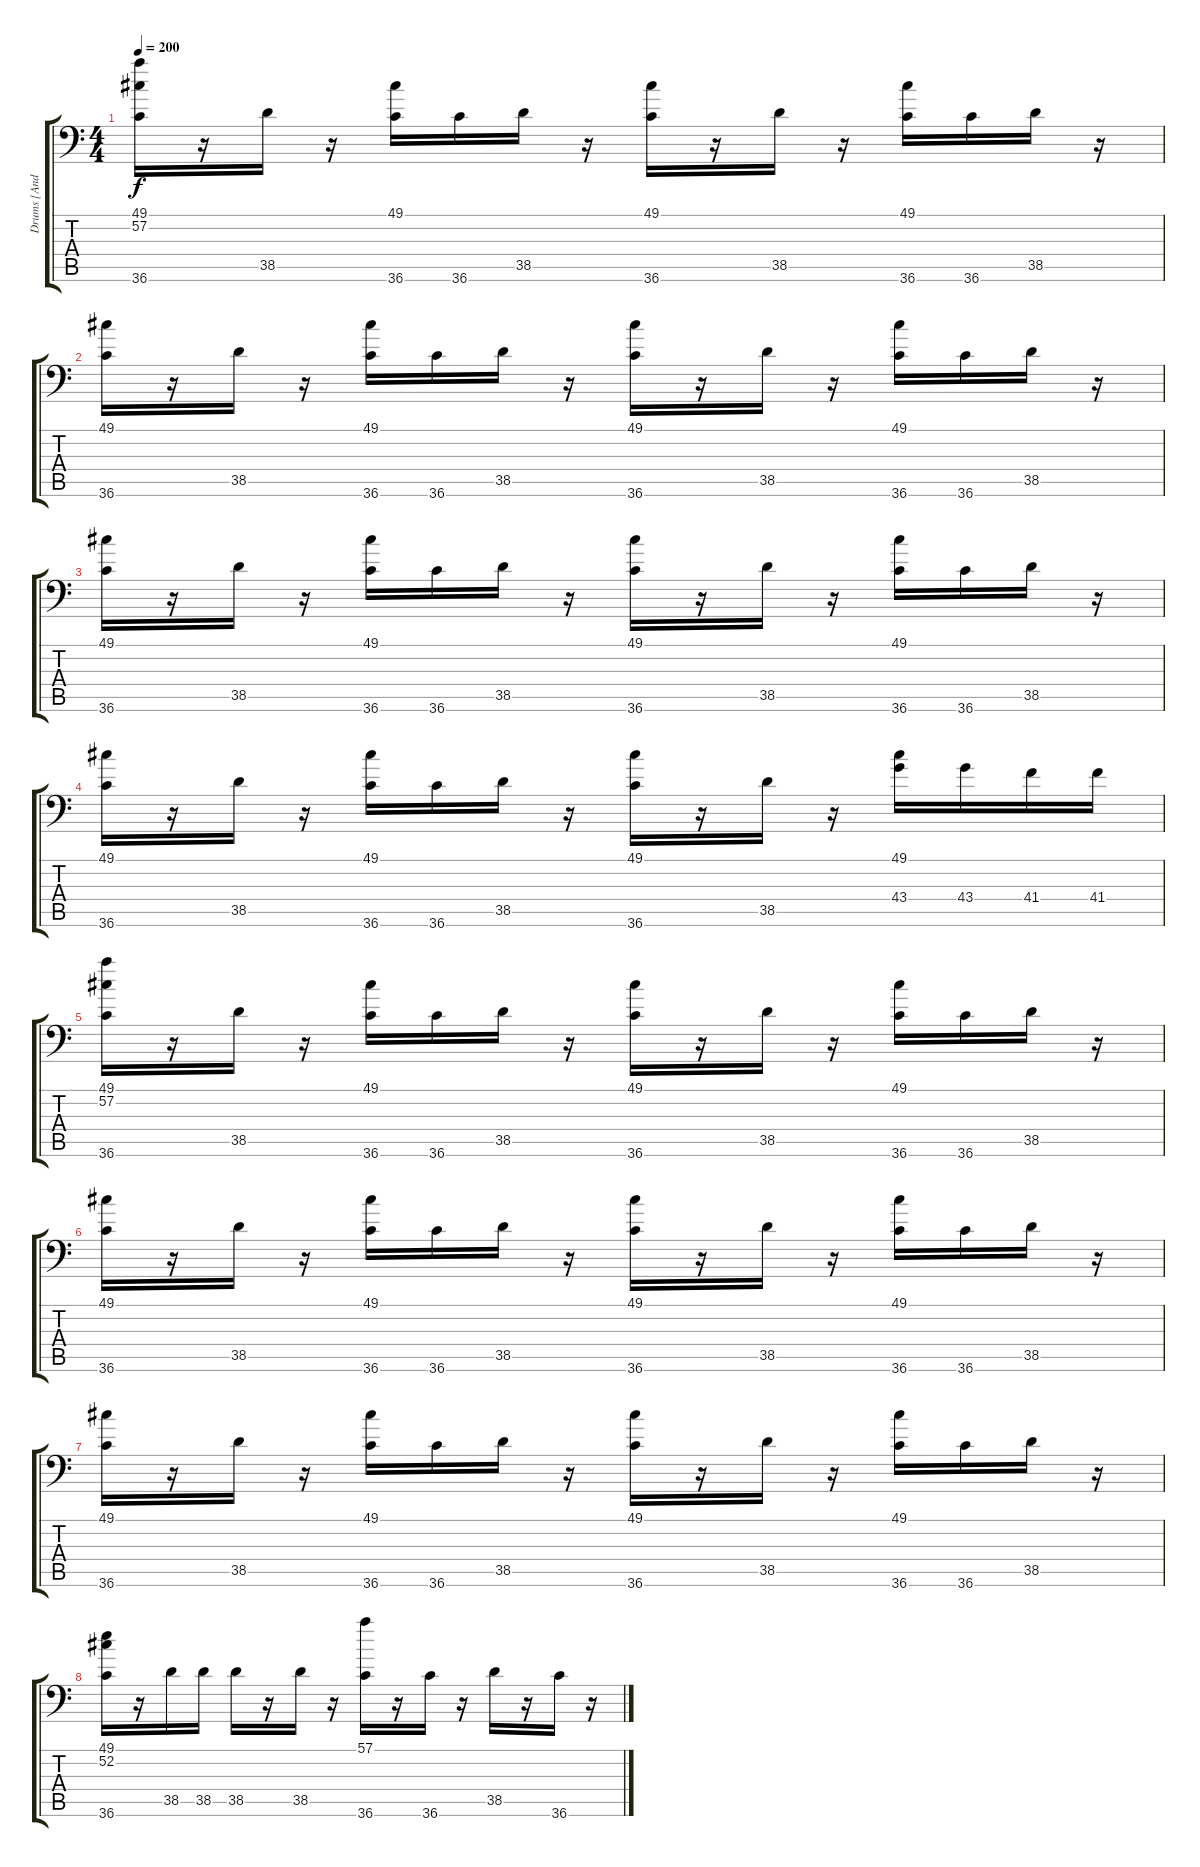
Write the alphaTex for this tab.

\track ("Drums [Andrew Tkaczyk]" "Drums [And") {instrument acousticgrandpiano}
\staff {score tabs}
\tuning (C-1 C-1 C-1 C-1 C-1 C-1) {hide}
\ts (4 4)
\tempo 200
\clef f4
\ks c
(49.1 57.2 36.6).16{dy f} r.16 38.5.16 r.16 (49.1 36.6).16 36.6.16 38.5.16 r.16 (49.1 36.6).16 r.16 38.5.16 r.16 (49.1 36.6).16 36.6.16 38.5.16 r.16 |
(49.1 36.6).16 r.16 38.5.16 r.16 (49.1 36.6).16 36.6.16 38.5.16 r.16 (49.1 36.6).16 r.16 38.5.16 r.16 (49.1 36.6).16 36.6.16 38.5.16 r.16 |
(49.1 36.6).16 r.16 38.5.16 r.16 (49.1 36.6).16 36.6.16 38.5.16 r.16 (49.1 36.6).16 r.16 38.5.16 r.16 (49.1 36.6).16 36.6.16 38.5.16 r.16 |
(49.1 36.6).16 r.16 38.5.16 r.16 (49.1 36.6).16 36.6.16 38.5.16 r.16 (49.1 36.6).16 r.16 38.5.16 r.16 (49.1 43.4).16 43.4.16 41.4.16 41.4.16 |
(49.1 57.2 36.6).16 r.16 38.5.16 r.16 (49.1 36.6).16 36.6.16 38.5.16 r.16 (49.1 36.6).16 r.16 38.5.16 r.16 (49.1 36.6).16 36.6.16 38.5.16 r.16 |
(49.1 36.6).16 r.16 38.5.16 r.16 (49.1 36.6).16 36.6.16 38.5.16 r.16 (49.1 36.6).16 r.16 38.5.16 r.16 (49.1 36.6).16 36.6.16 38.5.16 r.16 |
(49.1 36.6).16 r.16 38.5.16 r.16 (49.1 36.6).16 36.6.16 38.5.16 r.16 (49.1 36.6).16 r.16 38.5.16 r.16 (49.1 36.6).16 36.6.16 38.5.16 r.16 |
(49.1 52.2 36.6).16 r.16 38.5.16 38.5.16 38.5.16 r.16 38.5.16 r.16 (57.1 36.6).16 r.16 36.6.16 r.16 38.5.16 r.16 36.6.16 r.16
